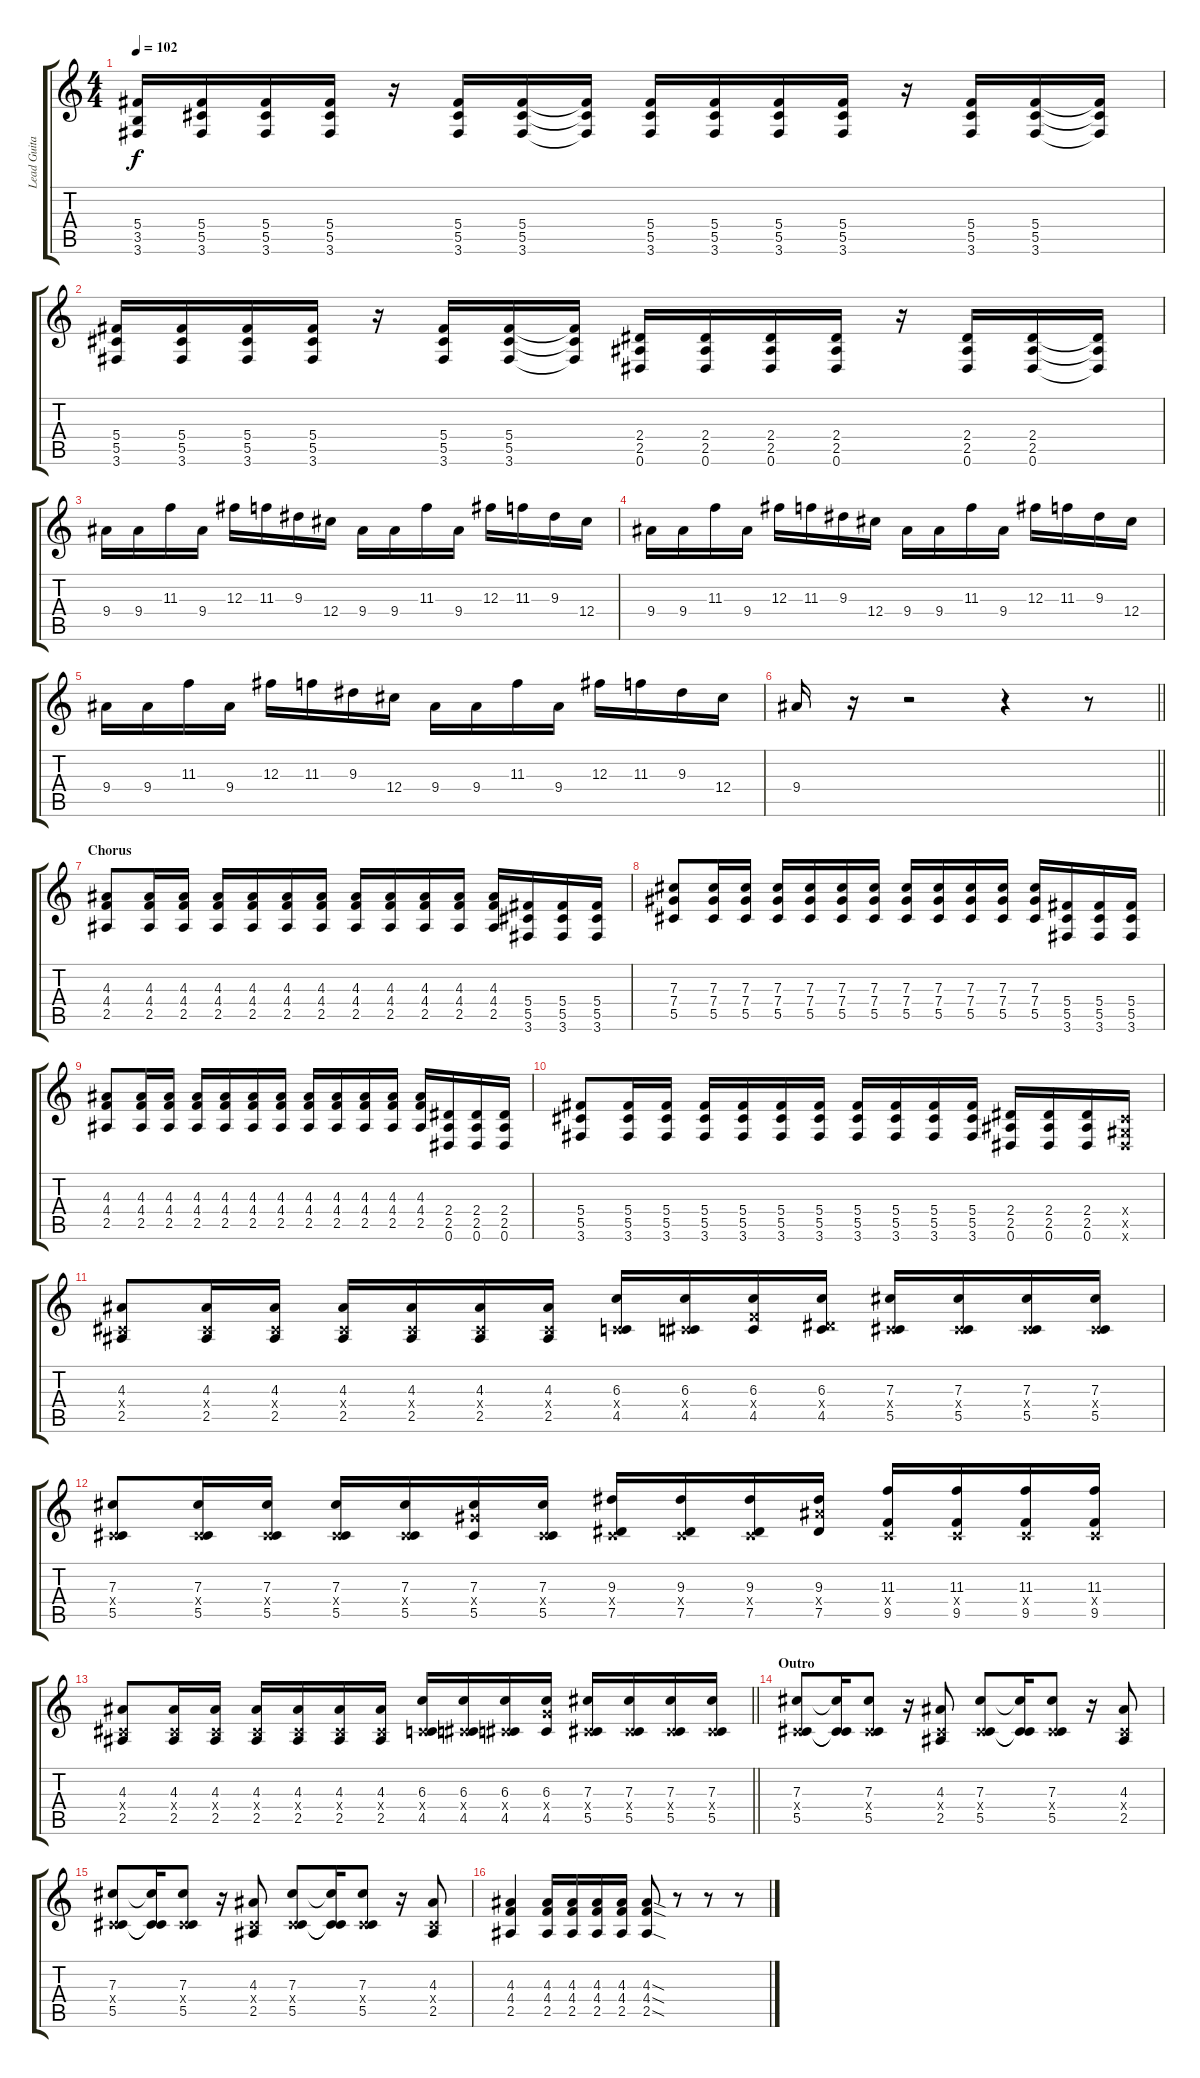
\track ("Lead Guitar" "Lead Guita") {instrument distortionguitar}
\staff {score tabs}
\tuning (Eb4 Bb3 Gb3 Db3 Ab2 Eb2) {hide}
\ts (4 4)
\tempo 102
\clef g2
\ks c
(5.4 3.5 3.6).16{dy f} (5.4 5.5 3.6).16 (5.4 5.5 3.6).16 (5.4 5.5 3.6).16 r.16 (5.4 5.5 3.6).16 (5.4 5.5 3.6).16 (5.4{t} 5.5{t} 3.6{t}).16 (5.4 5.5 3.6).16 (5.4 5.5 3.6).16 (5.4 5.5 3.6).16 (5.4 5.5 3.6).16 r.16 (5.4 5.5 3.6).16 (5.4 5.5 3.6).16 (5.4{t} 5.5{t} 3.6{t}).16 |
(5.4 5.5 3.6).16 (5.4 5.5 3.6).16 (5.4 5.5 3.6).16 (5.4 5.5 3.6).16 r.16 (5.4 5.5 3.6).16 (5.4 5.5 3.6).16 (5.4{t} 5.5{t} 3.6{t}).16 (2.4 2.5 0.6).16 (2.4 2.5 0.6).16 (2.4 2.5 0.6).16 (2.4 2.5 0.6).16 r.16 (2.4 2.5 0.6).16 (2.4 2.5 0.6).16 (2.4{t} 2.5{t} 0.6{t}).16 |
9.4.16 9.4.16 11.3.16 9.4.16 12.3.16 11.3.16 9.3.16 12.4.16 9.4.16 9.4.16 11.3.16 9.4.16 12.3.16 11.3.16 9.3.16 12.4.16 |
9.4.16 9.4.16 11.3.16 9.4.16 12.3.16 11.3.16 9.3.16 12.4.16 9.4.16 9.4.16 11.3.16 9.4.16 12.3.16 11.3.16 9.3.16 12.4.16 |
9.4.16 9.4.16 11.3.16 9.4.16 12.3.16 11.3.16 9.3.16 12.4.16 9.4.16 9.4.16 11.3.16 9.4.16 12.3.16 11.3.16 9.3.16 12.4.16 |
\barLineRight lightlight
9.4.16 r.16 r.2 r.4 r.8 |
\section ("" "Chorus")
(4.3 4.4 2.5).8 (4.3 4.4 2.5).16 (4.3 4.4 2.5).16 (4.3 4.4 2.5).16 (4.3 4.4 2.5).16 (4.3 4.4 2.5).16 (4.3 4.4 2.5).16 (4.3 4.4 2.5).16 (4.3 4.4 2.5).16 (4.3 4.4 2.5).16 (4.3 4.4 2.5).16 (4.3 4.4 2.5).16 (5.4 5.5 3.6).16 (5.4 5.5 3.6).16 (5.4 5.5 3.6).16 |
(7.3 7.4 5.5).8 (7.3 7.4 5.5).16 (7.3 7.4 5.5).16 (7.3 7.4 5.5).16 (7.3 7.4 5.5).16 (7.3 7.4 5.5).16 (7.3 7.4 5.5).16 (7.3 7.4 5.5).16 (7.3 7.4 5.5).16 (7.3 7.4 5.5).16 (7.3 7.4 5.5).16 (7.3 7.4 5.5).16 (5.4 5.5 3.6).16 (5.4 5.5 3.6).16 (5.4 5.5 3.6).16 |
(4.3 4.4 2.5).8 (4.3 4.4 2.5).16 (4.3 4.4 2.5).16 (4.3 4.4 2.5).16 (4.3 4.4 2.5).16 (4.3 4.4 2.5).16 (4.3 4.4 2.5).16 (4.3 4.4 2.5).16 (4.3 4.4 2.5).16 (4.3 4.4 2.5).16 (4.3 4.4 2.5).16 (4.3 4.4 2.5).16 (2.4 2.5 0.6).16 (2.4 2.5 0.6).16 (2.4 2.5 0.6).16 |
(5.4 5.5 3.6).8 (5.4 5.5 3.6).16 (5.4 5.5 3.6).16 (5.4 5.5 3.6).16 (5.4 5.5 3.6).16 (5.4 5.5 3.6).16 (5.4 5.5 3.6).16 (5.4 5.5 3.6).16 (5.4 5.5 3.6).16 (5.4 5.5 3.6).16 (5.4 5.5 3.6).16 (2.4 2.5 0.6).16 (2.4 2.5 0.6).16 (2.4 2.5 0.6).16 (0.4{x} 0.5{x} 0.6{x}).16 |
(4.3 0.4{x} 2.5).8 (4.3 0.4{x} 2.5).16 (4.3 0.4{x} 2.5).16 (4.3 0.4{x} 2.5).16 (4.3 0.4{x} 2.5).16 (4.3 0.4{x} 2.5).16 (4.3 0.4{x} 2.5).16 (6.3 0.4{x} 4.5).16 (6.3 0.4{x} 4.5).16 (6.3 4.4{x} 4.5).16 (6.3 2.4{x} 4.5).16 (7.3 0.4{x} 5.5).16 (7.3 0.4{x} 5.5).16 (7.3 0.4{x} 5.5).16 (7.3 0.4{x} 5.5).16 |
(7.3 0.4{x} 5.5).8 (7.3 0.4{x} 5.5).16 (7.3 0.4{x} 5.5).16 (7.3 0.4{x} 5.5).16 (7.3 0.4{x} 5.5).16 (7.3 7.4{x} 5.5).16 (7.3 0.4{x} 5.5).16 (9.3 0.4{x} 7.5).16 (9.3 0.4{x} 7.5).16 (9.3 0.4{x} 7.5).16 (9.3 9.4{x} 7.5).16 (11.3 0.4{x} 9.5).16 (11.3 0.4{x} 9.5).16 (11.3 0.4{x} 9.5).16 (11.3 0.4{x} 9.5).16 |
\barLineRight lightlight
(4.3 0.4{x} 2.5).8 (4.3 0.4{x} 2.5).16 (4.3 0.4{x} 2.5).16 (4.3 0.4{x} 2.5).16 (4.3 0.4{x} 2.5).16 (4.3 0.4{x} 2.5).16 (4.3 0.4{x} 2.5).16 (6.3 0.4{x} 4.5).16 (6.3 0.4{x} 4.5).16 (6.3 0.4{x} 4.5).16 (6.3 6.4{x} 4.5).16 (7.3 0.4{x} 5.5).16 (7.3 0.4{x} 5.5).16 (7.3 0.4{x} 5.5).16 (7.3 0.4{x} 5.5).16 |
\section ("" "Outro")
(7.3 0.4{x} 5.5).8 (7.3{t} 0.4{t} 5.5{t}).16 (7.3 0.4{x} 5.5).8 r.16 (4.3 0.4{x} 2.5).8 (7.3 0.4{x} 5.5).8 (7.3{t} 0.4{t} 5.5{t}).16 (7.3 0.4{x} 5.5).8 r.16 (4.3 0.4{x} 2.5).8 |
(7.3 0.4{x} 5.5).8 (7.3{t} 0.4{t} 5.5{t}).16 (7.3 0.4{x} 5.5).8 r.16 (4.3 0.4{x} 2.5).8 (7.3 0.4{x} 5.5).8 (7.3{t} 0.4{t} 5.5{t}).16 (7.3 0.4{x} 5.5).8 r.16 (4.3 0.4{x} 2.5).8 |
(4.3 4.4 2.5).4 (4.3 4.4 2.5).16 (4.3 4.4 2.5).16 (4.3 4.4 2.5).16 (4.3 4.4 2.5).16 (4.3{sod} 4.4{sod} 2.5{sod}).8 r.8 r.8 r.8
